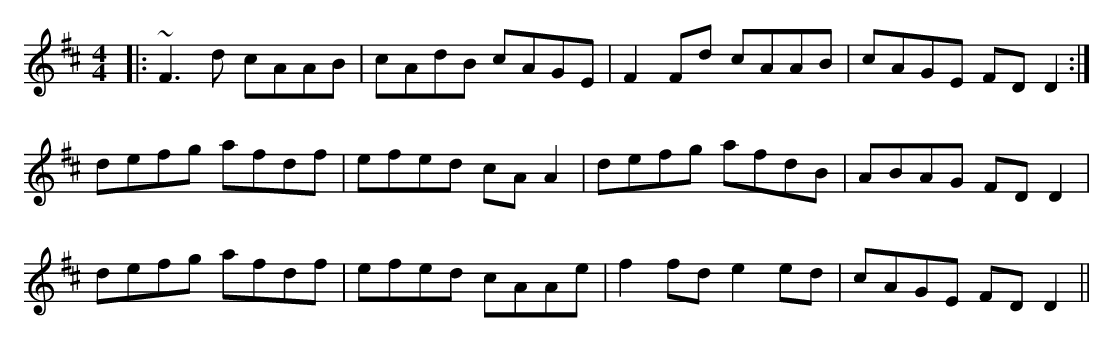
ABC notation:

X:1
M:4/4
K:D
|:~F3d cAAB|cAdB cAGE|F2Fd cAAB|cAGE FDD2:|
defg afdf|efed cAA2|defg afdB|ABAG FDD2|
defg afdf|efed cAAe|f2fd e2ed|cAGE FDD2||
